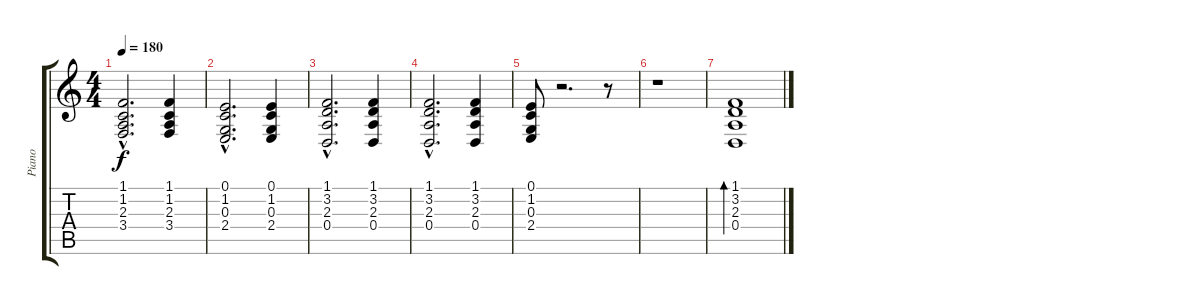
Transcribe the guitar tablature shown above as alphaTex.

\track ("Piano" "Piano") {instrument electricpiano2}
\staff {score tabs}
\tuning (E4 B3 G3 D3 A2 E2) {hide}
\ts (4 4)
\tempo 180
\clef g2
\ks c
(1.1{hac} 1.2{hac} 2.3{hac} 3.4{hac}).2{d dy f} (1.1 1.2 2.3 3.4).4 |
(0.1{hac} 1.2{hac} 0.3{hac} 2.4{hac}).2{d} (0.1 1.2 0.3 2.4).4 |
(1.1{hac} 3.2{hac} 2.3{hac} 0.4{hac}).2{d} (1.1 3.2 2.3 0.4).4 |
(1.1{hac} 3.2{hac} 2.3{hac} 0.4{hac}).2{d} (1.1 3.2 2.3 0.4).4 |
(0.1 1.2 0.3 2.4).8 r.2{d} r.8 |
r.1 |
(1.1 3.2 2.3 0.4).1{bd 480}
